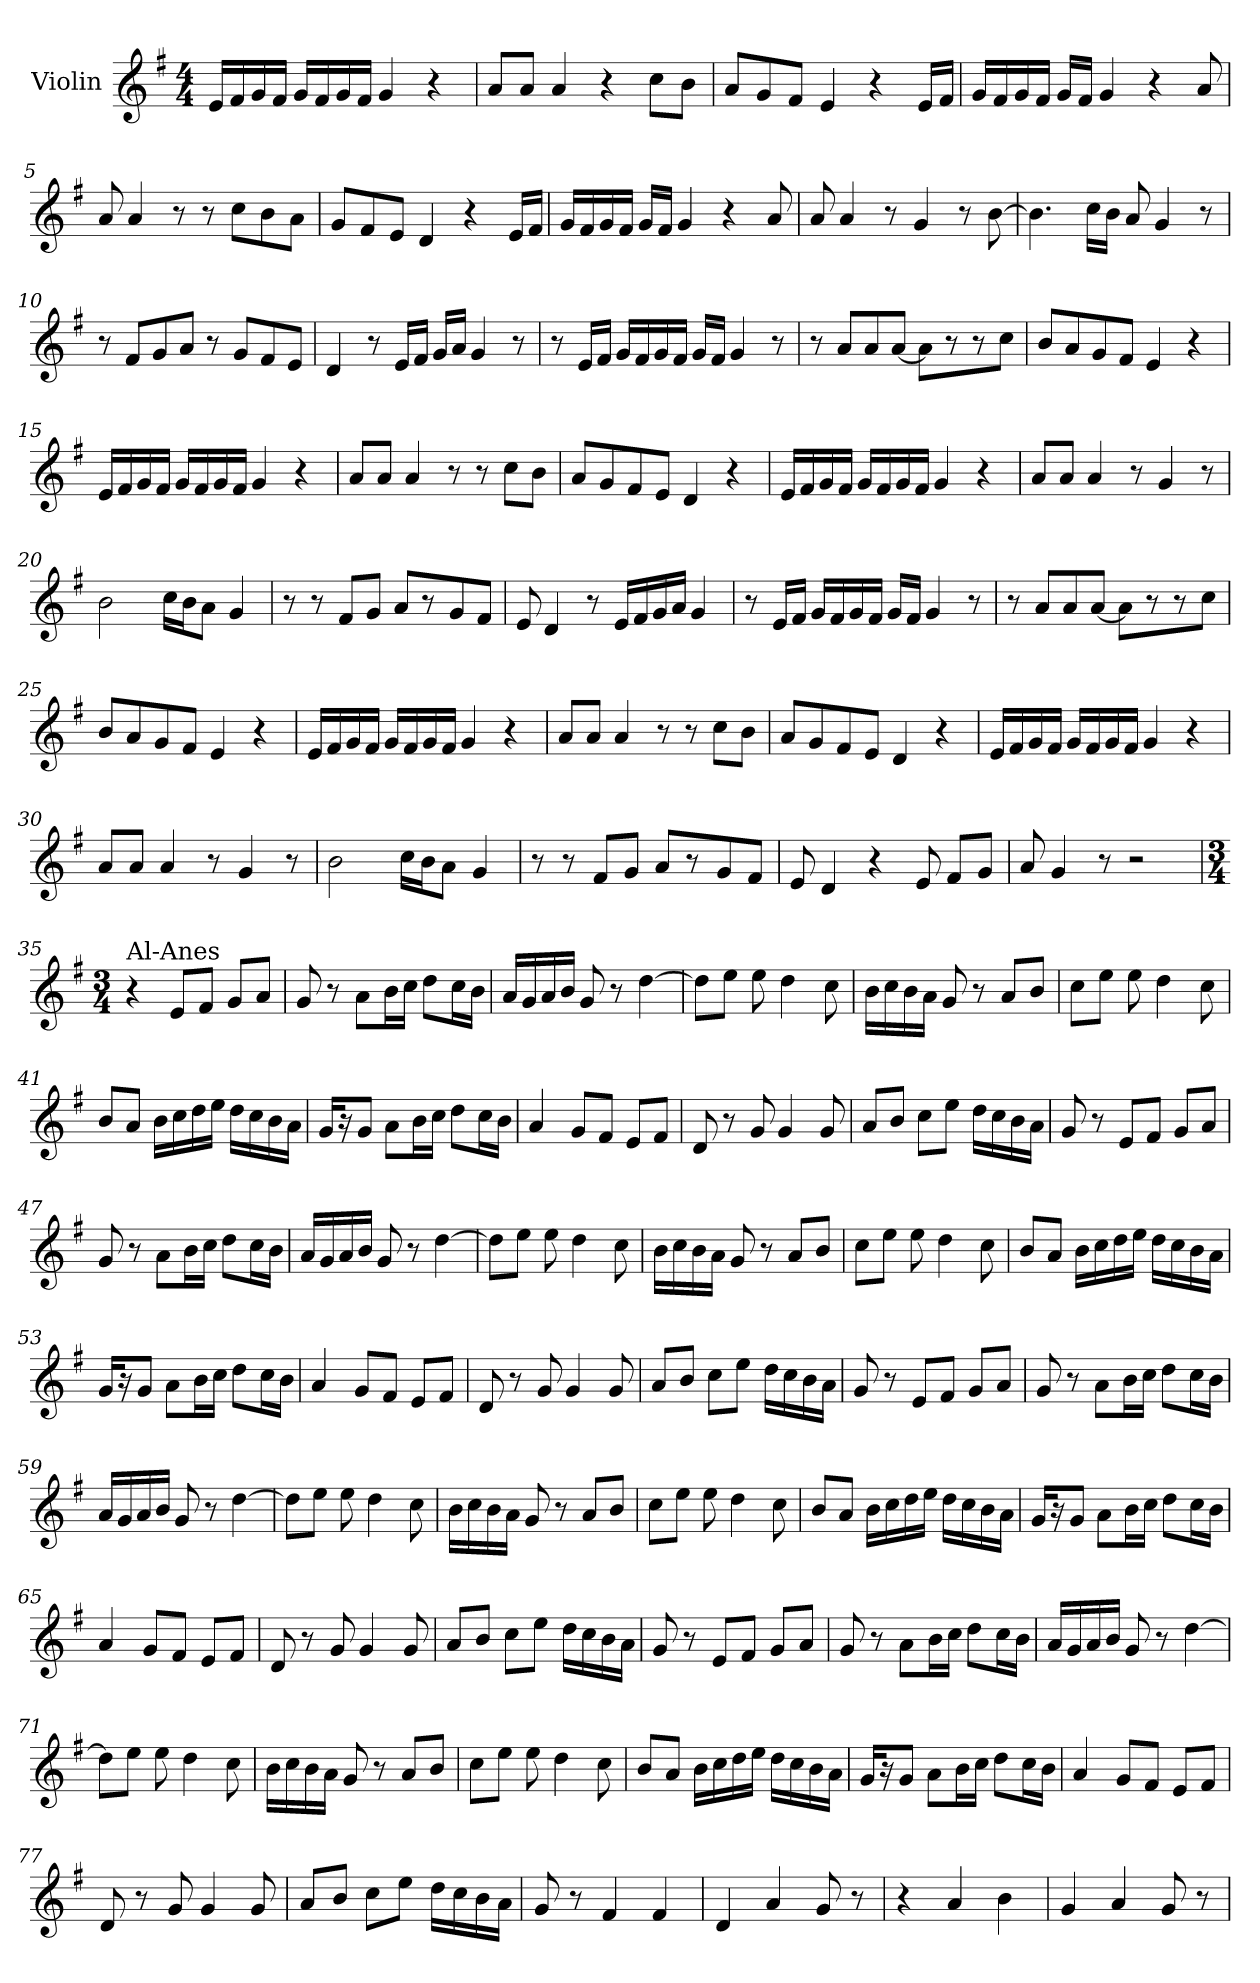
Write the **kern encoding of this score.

**kern
*part1
*staff1
*I"Violin
*clefG2
*k[f#]
*G:
*M4/4
*MM90
=1
16ei/LL
16f#i/
16gi/
16f#/JJ
16g/LL
16f#/
16g/
16f#/JJ
4g/
4r
=2
8a/L
8a/J
4a/
4r
8cc\L
8b\J
=3
8a/L
8g/
8f#/J
4e/
4r
16e/LL
16f#/JJ
=4
16g/LL
16f#/
16g/
16f#/JJ
16g/LL
16f#/JJ
4g/
4r
8a/
!!LO:LB:g=z
=5
8a/
4a/
8r
8r
8cc\L
8b\
8a\J
=6
8gj/L
8f#j/
8ej/J
4dj/
4r
16e/LL
16f#/JJ
=7
16g/LL
16f#/
16g/
16f#/JJ
16g/LL
16f#/JJ
4g/
4r
8a/
=8
8a/
4a/
8r
4g/
8r
[8b\
!!LO:LB:g=z
=9
4.b\]
16cc\LL
16bZ\JJ
8aZ/
4gZ/
8r
=10
8r
8f#/L
8g/
8a/J
8r
8g/L
8f#/
8e/J
=11
4d/
8r
16ei/LL
16f#i/JJ
16gi/LL
16a/JJ
4g/
8r
=12
8r
16ei/LL
16f#i/JJ
16gi/LL
16f#/
16g/
16f#/JJ
16g/LL
16f#/JJ
4g/
8r
!!LO:LB:g=z
=13
8r
8a/L
8a/
[8a/J
8a\L]
8r
8r
8cc\J
=14
8bZ/L
8aZ/
8gZ/
8f#/J
4e/
4r
=15
16ei/LL
16f#i/
16gi/
16f#/JJ
16g/LL
16f#/
16g/
16f#/JJ
4g/
4r
=16
8a/L
8a/J
4a/
8r
8r
8cc\L
8b\J
!!LO:LB:g=z
=17
8a/L
8gj/
8f#j/
8ej/J
4dj/
4r
=18
16ei/LL
16f#i/
16gi/
16f#/JJ
16g/LL
16f#/
16g/
16f#/JJ
4g/
4r
=19
8a/L
8a/J
4a/
8r
4g/
8r
=20
2b\
16cc\LL
16bZ\J
8aZ\J
4gZ/
!!LO:LB:g=z
=21
8r
8r
8f#/L
8g/J
8a/L
8r
8g/
8f#/J
=22
8e/
4d/
8r
16ei/LL
16f#i/
16gi/
16a/JJ
4g/
=23
8r
16ei/LL
16f#i/JJ
16gi/LL
16f#/
16g/
16f#/JJ
16g/LL
16f#/JJ
4g/
8r
=24
8r
8a/L
8a/
[8a/J
8a\L]
8r
8r
8cc\J
!!LO:LB:g=z
=25
8bZ/L
8aZ/
8gZ/
8f#/J
4e/
4r
=26
16ei/LL
16f#i/
16gi/
16f#/JJ
16g/LL
16f#/
16g/
16f#/JJ
4g/
4r
=27
8a/L
8a/J
4a/
8r
8r
8cc\L
8b\J
=28
8a/L
8gj/
8f#j/
8ej/J
4dj/
4r
!!LO:PB:g=z
=29
16ei/LL
16f#i/
16gi/
16f#/JJ
16g/LL
16f#/
16g/
16f#/JJ
4g/
4r
=30
8a/L
8a/J
4a/
8r
4g/
8r
=31
2b\
16cc\LL
16bZ\J
8aZ\J
4gZ/
=32
8r
8r
8f#/L
8g/J
8a/L
8r
8g/
8f#/J
!!LO:PB:g=z
=33
8e/
4d/
4r
8ei/
8f#i/L
8gi/J
=34
8a/
4g/
8r
2r
=35
*M3/4
!LO:TX:a:t=Al-Anes
4r
8ei/L
8f#i/J
8gi/L
8a/J
=36
8g/
8r
8a\L
16b\L
16cc\JJ
8dd\L
16cc\L
16b\JJ
=37
16a/LL
16g/
16a/
16b/JJ
8g/
8r
[4dd\
!!LO:LB:g=z
=38
8dd\L]
8ee\J
8eeV\
4ddV\
8ccV\
=39
16b\LL
16cc\
16bZ\
16aZ\JJ
8gZ/
8r
8a/L
8b/J
=40
8cc\L
8ee\J
8eeV\
4ddV\
8ccV\
=41
8b/L
8a/J
16b\LL
16cc\
16dd\
16eeV\JJ
16ddV\LL
16ccV\
16b\
16a\JJ
=42
16g/KL
16r
8g/J
8a\L
16b\L
16cc\JJ
8dd\L
16cc\L
16b\JJ
!!LO:LB:g=z
=43
4a/
8g/L
8f#/J
8e/L
8f#/J
=44
8d/
8r
8g/
4g/
8g/
=45
8a/L
8b/J
8cc\L
8eeV\J
16ddV\LL
16ccV\
16b\
16a\JJ
=46
8g/
8r
8ei/L
8f#i/J
8gi/L
8a/J
=47
8g/
8r
8a\L
16b\L
16cc\JJ
8dd\L
16cc\L
16b\JJ
!!LO:LB:g=z
=48
16a/LL
16g/
16a/
16b/JJ
8g/
8r
[4dd\
=49
8dd\L]
8ee\J
8eeV\
4ddV\
8ccV\
=50
16b\LL
16cc\
16bZ\
16aZ\JJ
8gZ/
8r
8a/L
8b/J
=51
8cc\L
8ee\J
8eeV\
4ddV\
8ccV\
=52
8b/L
8a/J
16b\LL
16cc\
16dd\
16eeV\JJ
16ddV\LL
16ccV\
16b\
16a\JJ
!!LO:LB:g=z
=53
16g/KL
16r
8g/J
8a\L
16b\L
16cc\JJ
8dd\L
16cc\L
16b\JJ
=54
4a/
8g/L
8f#/J
8e/L
8f#/J
=55
8d/
8r
8g/
4g/
8g/
=56
8a/L
8b/J
8cc\L
8eeV\J
16ddV\LL
16ccV\
16b\
16a\JJ
=57
8g/
8r
8ei/L
8f#i/J
8gi/L
8a/J
!!LO:LB:g=z
=58
8g/
8r
8a\L
16b\L
16cc\JJ
8dd\L
16cc\L
16b\JJ
=59
16a/LL
16g/
16a/
16b/JJ
8g/
8r
[4dd\
=60
8dd\L]
8ee\J
8eeV\
4ddV\
8ccV\
=61
16b\LL
16cc\
16bZ\
16aZ\JJ
8gZ/
8r
8a/L
8b/J
=62
8cc\L
8ee\J
8eeV\
4ddV\
8ccV\
!!LO:LB:g=z
=63
8b/L
8a/J
16b\LL
16cc\
16dd\
16eeV\JJ
16ddV\LL
16ccV\
16b\
16a\JJ
=64
16g/KL
16r
8g/J
8a\L
16b\L
16cc\JJ
8dd\L
16cc\L
16b\JJ
=65
4a/
8g/L
8f#/J
8e/L
8f#/J
=66
8d/
8r
8g/
4g/
8g/
=67
8a/L
8b/J
8cc\L
8eeV\J
16ddV\LL
16ccV\
16b\
16a\JJ
!!LO:LB:g=z
=68
8g/
8r
8ei/L
8f#i/J
8gi/L
8a/J
=69
8g/
8r
8a\L
16b\L
16cc\JJ
8dd\L
16cc\L
16b\JJ
=70
16a/LL
16g/
16a/
16b/JJ
8g/
8r
[4dd\
=71
8dd\L]
8ee\J
8eeV\
4ddV\
8ccV\
=72
16b\LL
16cc\
16bZ\
16aZ\JJ
8gZ/
8r
8a/L
8b/J
!!LO:PB:g=z
=73
8cc\L
8ee\J
8eeV\
4ddV\
8ccV\
=74
8b/L
8a/J
16b\LL
16cc\
16dd\
16eeV\JJ
16ddV\LL
16ccV\
16b\
16a\JJ
=75
16g/KL
16r
8g/J
8a\L
16b\L
16cc\JJ
8dd\L
16cc\L
16b\JJ
=76
4a/
8g/L
8f#/J
8e/L
8f#/J
=77
8d/
8r
8g/
4g/
8g/
!!LO:LB:g=z
=78
8a/L
8b/J
8cc\L
8eeV\J
16ddV\LL
16ccV\
16b\
16a\JJ
=79
8g/
8r
4f#/
4f#/
=80
4d/
4a/
8g/
8r
=81
4r
4a/
4b\
=82
4g/
4a/
8g/
8r
=
*-
